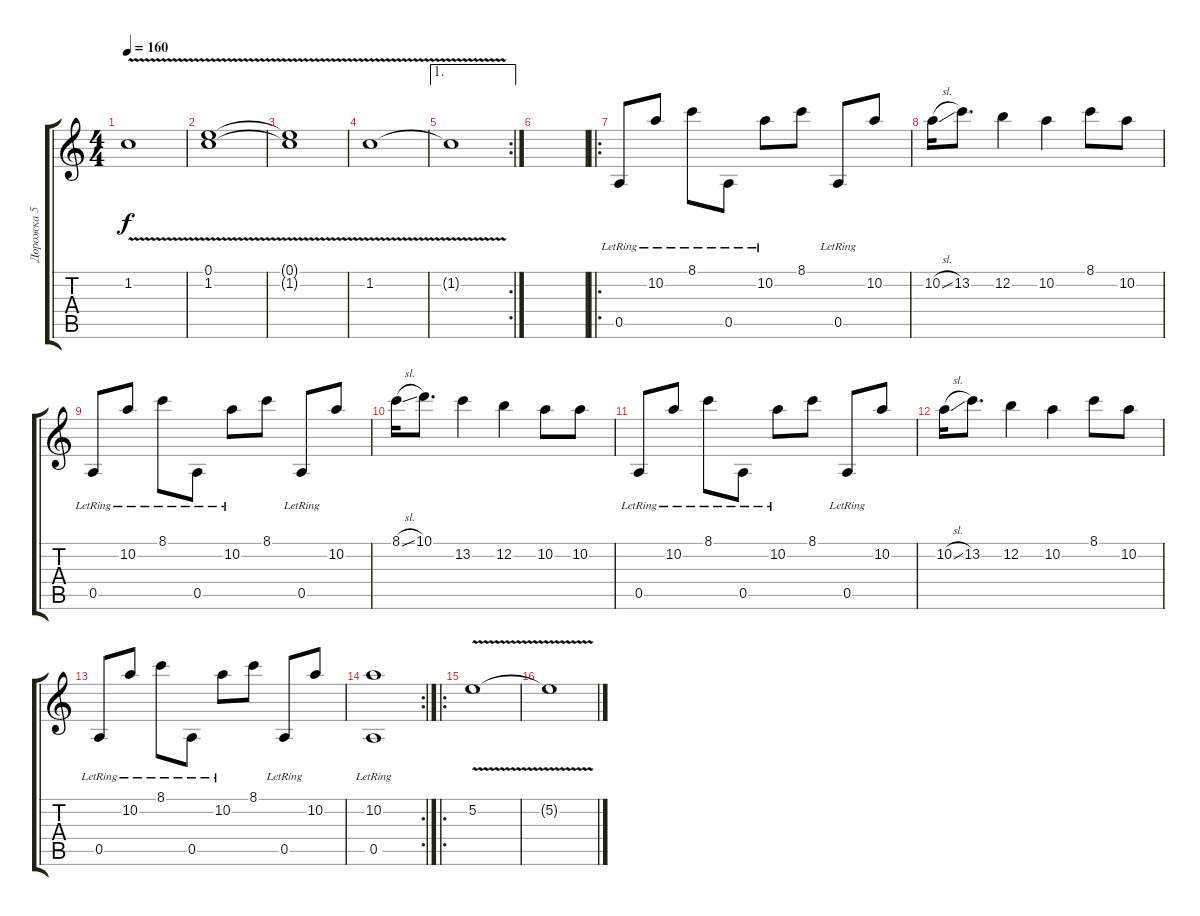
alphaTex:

\track ("Дорожка 5" "Дорожка 5") {instrument acousticguitarsteel}
\staff {score tabs}
\tuning (E4 B3 G3 D3 A2 E2) {hide}
\ts (4 4)
\tempo 160
\clef g2
\ks c
1.2{v t}.1{dy f} |
(0.1 1.2{v}).1 |
(0.1{t} 1.2{v t}).1 |
1.2{v}.1 |
\ae 1
\rc 2
1.2{v t}.1 |
|
\ro
0.5{lr}.8 10.2{lr}.8 8.1{lr}.8 0.5{lr}.8 10.2{lr}.8 8.1.8 0.5{lr}.8 10.2.8 |
10.2{sl}.16 13.2.8{d} 12.2.4 10.2.4 8.1.8 10.2.8 |
0.5{lr}.8 10.2{lr}.8 8.1{lr}.8 0.5{lr}.8 10.2{lr}.8 8.1.8 0.5{lr}.8 10.2.8 |
8.1{sl}.16 10.1.8{d} 13.2.4 12.2.4 10.2.8 10.2.8 |
0.5{lr}.8 10.2{lr}.8 8.1{lr}.8 0.5{lr}.8 10.2{lr}.8 8.1.8 0.5{lr}.8 10.2.8 |
10.2{sl}.16 13.2.8{d} 12.2.4 10.2.4 8.1.8 10.2.8 |
0.5{lr}.8 10.2{lr}.8 8.1{lr}.8 0.5{lr}.8 10.2{lr}.8 8.1.8 0.5{lr}.8 10.2.8 |
\rc 2
(10.2 0.5{lr}).1 |
\ro
5.2{v}.1 |
5.2{t}.1
